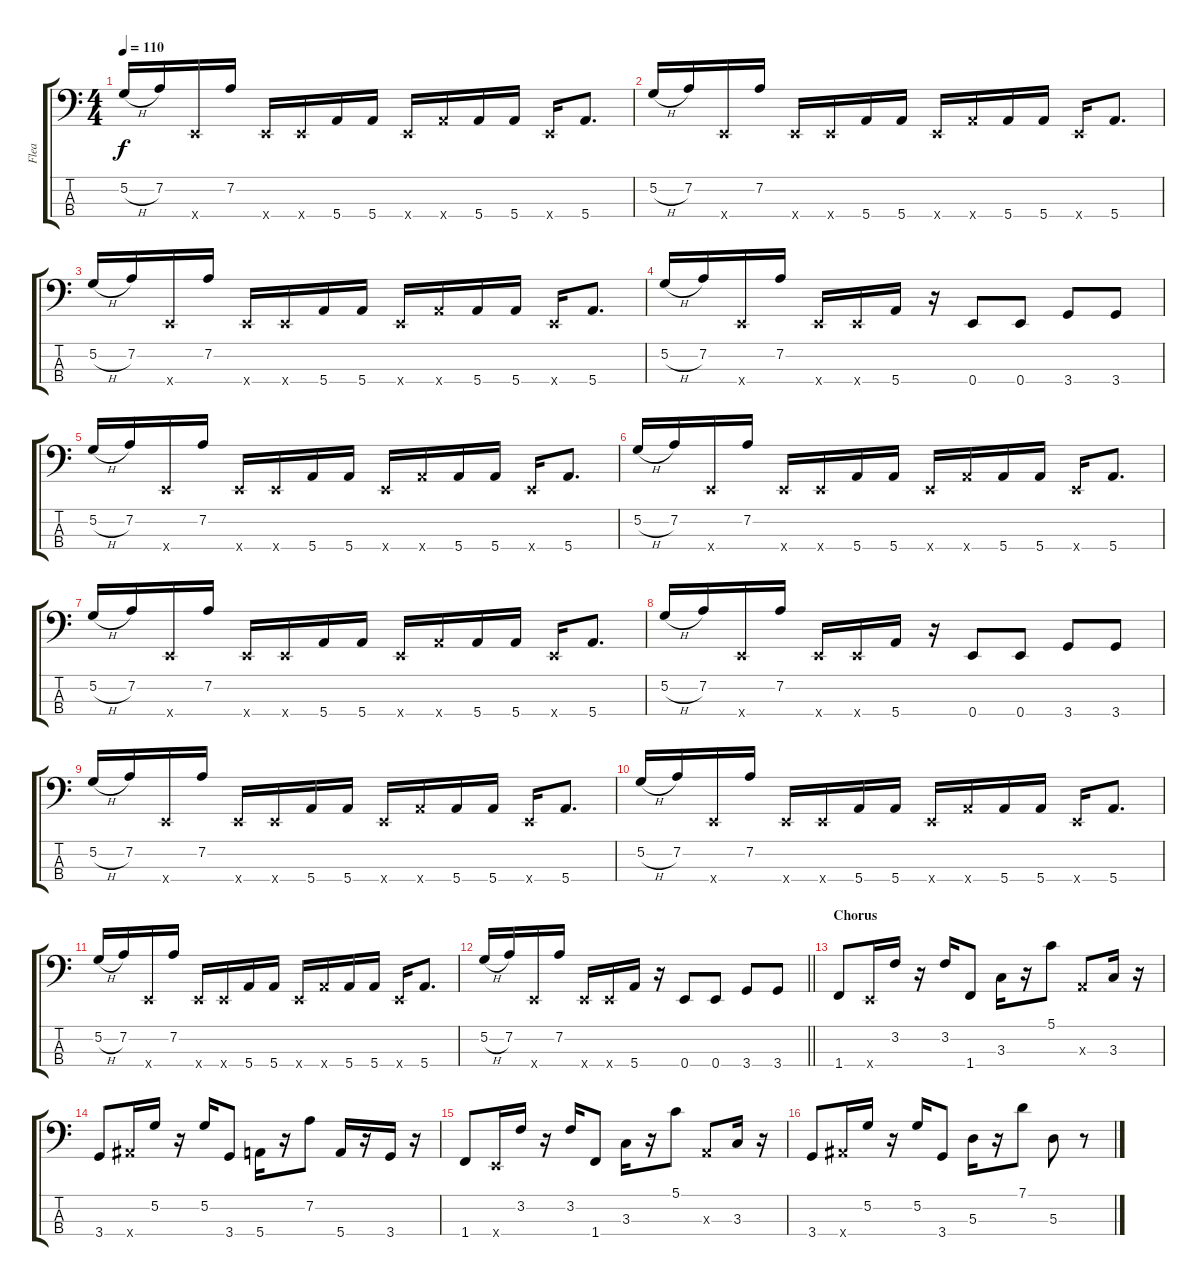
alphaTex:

\track ("Flea" "Flea") {instrument electricbassfinger}
\staff {score tabs}
\tuning (G2 D2 A1 E1) {hide}
\ts (4 4)
\tempo 110
\clef f4
\ks c
5.2{h}.16{dy f instrument slapbass1} 7.2.16 0.4{x}.16 7.2.16 0.4{x}.16 0.4{x}.16 5.4.16 5.4.16 0.4{x}.16 5.4{x}.16 5.4.16 5.4.16 0.4{x}.16 5.4.8{d} |
5.2{h}.16 7.2.16 0.4{x}.16 7.2.16 0.4{x}.16 0.4{x}.16 5.4.16 5.4.16 0.4{x}.16 5.4{x}.16 5.4.16 5.4.16 0.4{x}.16 5.4.8{d} |
5.2{h}.16 7.2.16 0.4{x}.16 7.2.16 0.4{x}.16 0.4{x}.16 5.4.16 5.4.16 0.4{x}.16 5.4{x}.16 5.4.16 5.4.16 0.4{x}.16 5.4.8{d} |
5.2{h}.16 7.2.16 0.4{x}.16 7.2.16 0.4{x}.16 0.4{x}.16 5.4.16 r.16 0.4.8{instrument electricbassfinger} 0.4.8 3.4.8 3.4.8 |
5.2{h}.16{instrument slapbass1} 7.2.16 0.4{x}.16 7.2.16 0.4{x}.16 0.4{x}.16 5.4.16 5.4.16 0.4{x}.16 5.4{x}.16 5.4.16 5.4.16 0.4{x}.16 5.4.8{d} |
5.2{h}.16 7.2.16 0.4{x}.16 7.2.16 0.4{x}.16 0.4{x}.16 5.4.16 5.4.16 0.4{x}.16 5.4{x}.16 5.4.16 5.4.16 0.4{x}.16 5.4.8{d} |
5.2{h}.16 7.2.16 0.4{x}.16 7.2.16 0.4{x}.16 0.4{x}.16 5.4.16 5.4.16 0.4{x}.16 5.4{x}.16 5.4.16 5.4.16 0.4{x}.16 5.4.8{d} |
5.2{h}.16 7.2.16 0.4{x}.16 7.2.16 0.4{x}.16 0.4{x}.16 5.4.16 r.16 0.4.8{instrument electricbassfinger} 0.4.8 3.4.8 3.4.8 |
5.2{h}.16{instrument slapbass1} 7.2.16 0.4{x}.16 7.2.16 0.4{x}.16 0.4{x}.16 5.4.16 5.4.16 0.4{x}.16 5.4{x}.16 5.4.16 5.4.16 0.4{x}.16 5.4.8{d} |
5.2{h}.16 7.2.16 0.4{x}.16 7.2.16 0.4{x}.16 0.4{x}.16 5.4.16 5.4.16 0.4{x}.16 5.4{x}.16 5.4.16 5.4.16 0.4{x}.16 5.4.8{d} |
5.2{h}.16 7.2.16 0.4{x}.16 7.2.16 0.4{x}.16 0.4{x}.16 5.4.16 5.4.16 0.4{x}.16 5.4{x}.16 5.4.16 5.4.16 0.4{x}.16 5.4.8{d} |
\barLineRight lightlight
5.2{h}.16 7.2.16 0.4{x}.16 7.2.16 0.4{x}.16 0.4{x}.16 5.4.16 r.16 0.4.8{instrument electricbassfinger} 0.4.8 3.4.8 3.4.8 |
\section ("" "Chorus")
1.4.8{instrument slapbass1} 0.4{x}.16 3.2.16 r.16 3.2.16 1.4.8 3.3.16 r.16 5.1.8 0.3{x}.8 3.3.16 r.16 |
3.4.8 6.4{x}.16 5.2.16 r.16 5.2.16 3.4.8 5.4.16 r.16 7.2.8 5.4.16 r.16 3.4.16 r.16 |
1.4.8 0.4{x}.16 3.2.16 r.16 3.2.16 1.4.8 3.3.16 r.16 5.1.8 0.3{x}.8 3.3.16 r.16 |
3.4.8 6.4{x}.16 5.2.16 r.16 5.2.16 3.4.8 5.3.16 r.16 7.1.8 5.3.8 r.8
